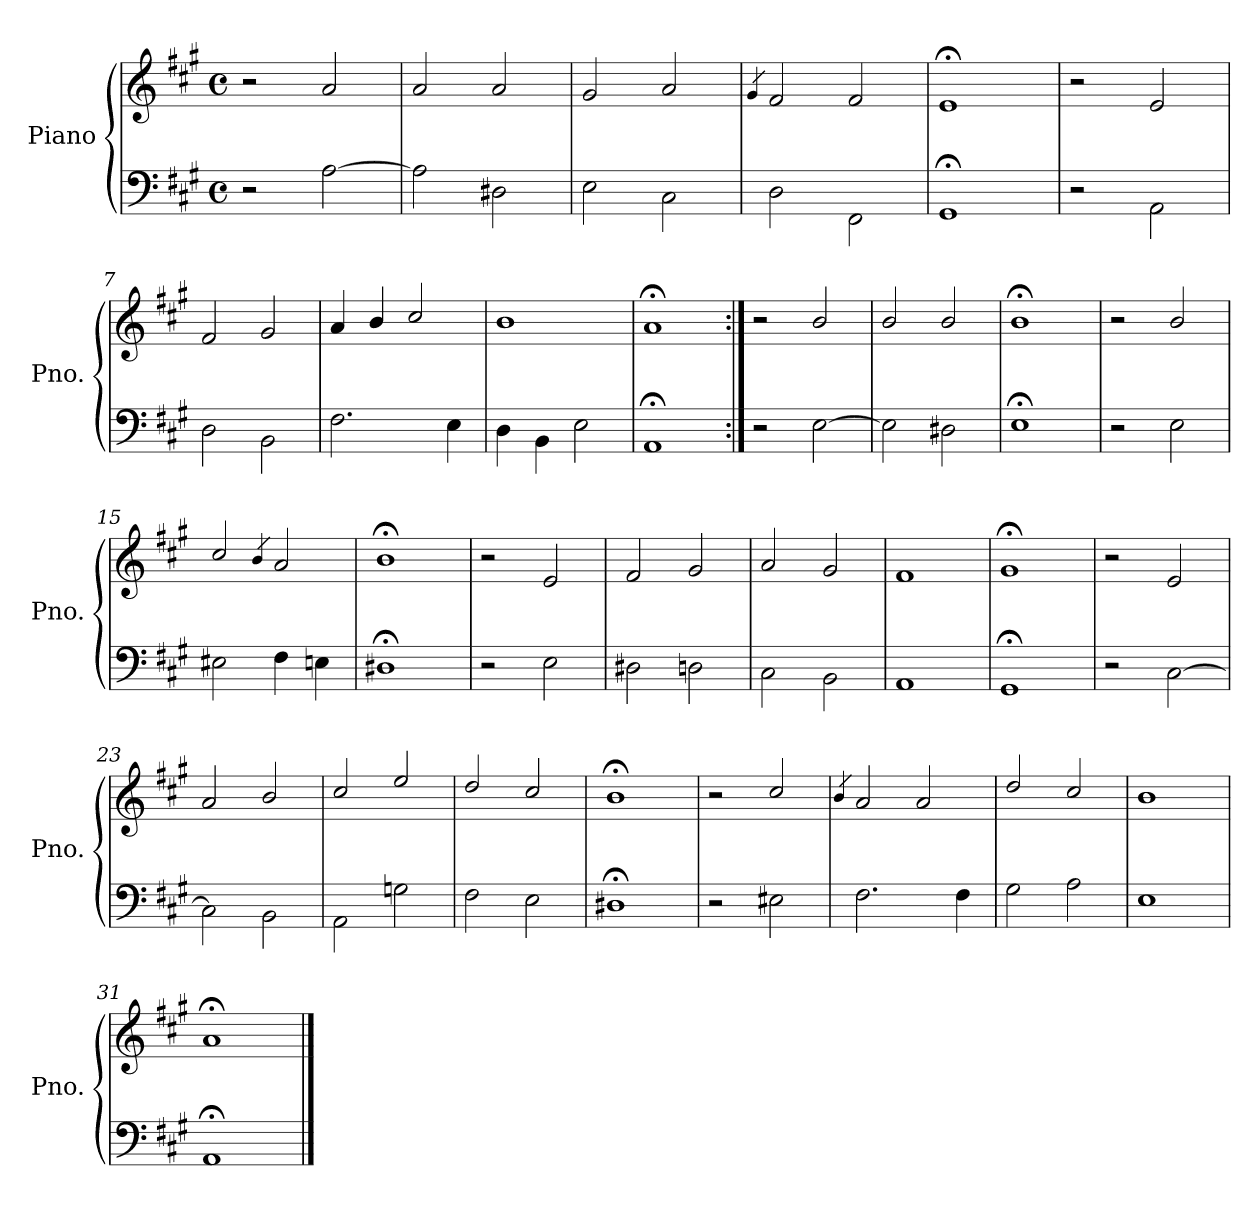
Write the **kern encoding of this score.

**kern	**kern
*part1	*part1
*staff2	*staff1
*I"Piano	*
*I'Pno.	*
*clefF4	*clefG2
*k[f#c#g#]	*k[f#c#g#]
*A:	*A:
*M4/4	*M4/4
*met(c)	*met(c)
=1	=1
2r	2r
[<2A\	2a/
=2	=2
2A\]	2a/
2D#X\	2a/
=3	=3
2E\	2g#/
2C#\	2a/
=4	=4
.	4qg#/
2D\	2f#/
2FF#\	2f#/
=5	=5
1GG#;	1e;<
=6	=6
2r	2r
2AA\	2e/
=7	=7
2D\	2f#/
2BB\	2g#/
=8	=8
2.F#\	4a/
.	4b/
.	2cc#/
4E\	.
=9	=9
4D\	1b
4BB\	.
2E\	.
=10	=10
1AA;	1a;<
!!LO:LB:g=z
=11:|!	=11:|!
2r	2r
[<2E\	2b/
=12	=12
2E\]	2b/
2D#X\	2b/
=13	=13
1E;	1b;<
=14	=14
2r	2r
2E\	2b/
=15	=15
2E#X\	2cc#/
.	4qb/
4F#\	2a/
4En\	.
=16	=16
1D#X;	1b;<
=17	=17
2r	2r
2E\	2e/
=18	=18
2D#X\	2f#/
2Dn\	2g#/
=19	=19
2C#\	2a/
2BB\	2g#/
=20	=20
1AA	1f#
=21	=21
1GG#;	1g#;<
!!LO:LB:g=z
=22	=22
2r	2r
[<2C#\	2e/
=23	=23
2C#\]	2a/
2BB\	2b/
=24	=24
2AA\	2cc#/
2Gn\	2ee/
=25	=25
2F#\	2dd/
2E\	2cc#/
=26	=26
1D#X;	1b;<
=27	=27
2r	2r
2E#X\	2cc#/
=28	=28
.	4qb/
2.F#\	2a/
.	2a/
4F#\	.
=29	=29
2G#\	2dd/
2A\	2cc#/
=30	=30
1E	1b
=31	=31
1AA;	1a;<
==	==
*-	*-
